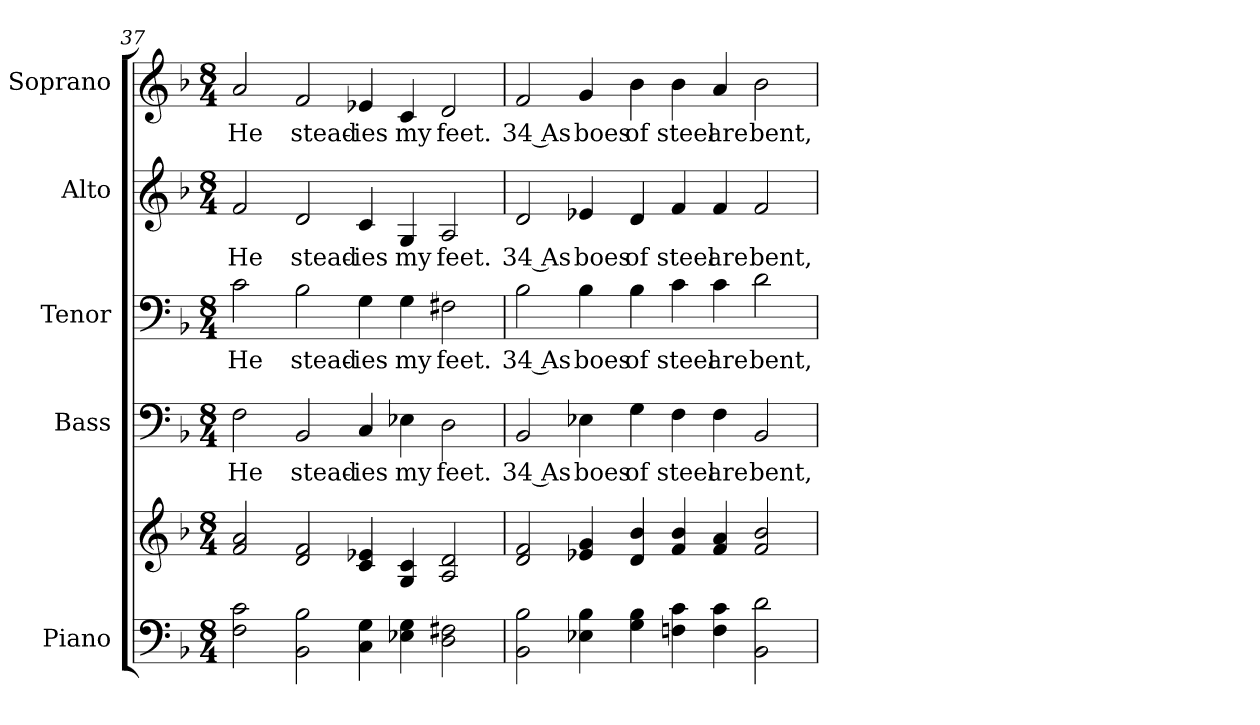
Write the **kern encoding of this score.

**kern	**kern	**kern	**text	**kern	**text	**kern	**text	**kern	**text
*part5	*part5	*part4	*part4	*part3	*part3	*part2	*part2	*part1	*part1
*staff6	*staff5	*staff4	*staff4	*staff3	*staff3	*staff2	*staff2	*staff1	*staff1
*I"Piano	*	*I"Bass	*	*I"Tenor	*	*I"Alto	*	*I"Soprano	*
*I'Pno.	*	*I'B.	*	*I'T.	*	*I'A.	*	*I'S.	*
!!LO:PB:g=z
*clefF4	*clefG2	*clefF4	*	*clefF4	*	*clefG2	*	*clefG2	*
*k[b-]	*k[b-]	*k[b-]	*	*k[b-]	*	*k[b-]	*	*k[b-]	*
*d:	*d:	*d:	*	*d:	*	*d:	*	*d:	*
*M8/4	*M8/4	*M8/4	*	*M8/4	*	*M8/4	*	*M8/4	*
=37	=37	=37	=37	=37	=37	=37	=37	=37	=37
!	!	!	!LO:LY:b:color=#000000	!	!	!	!	!	!
!	!	!	!	!	!LO:LY:b:color=#000000	!	!	!	!
!	!	!	!	!	!	!	!LO:LY:b:color=#000000	!	!
!	!	!	!	!	!	!	!	!	!LO:LY:b:color=#000000
2Fi\ 2ci	2fi/ 2ai	2Fi\	He	2ci\	He	2fi/	He	2ai/	He
!	!	!	!LO:LY:b:color=#000000	!	!	!	!	!	!
!	!	!	!	!	!LO:LY:b:color=#000000	!	!	!	!
!	!	!	!	!	!	!	!LO:LY:b:color=#000000	!	!
!	!	!	!	!	!	!	!	!	!LO:LY:b:color=#000000
2BB-i\ 2B-i	2di/ 2fi	2BB-i/	stead-	2B-i\	stead-	2di/	stead-	2fi/	stead-
!	!	!	!LO:LY:b:color=#000000	!	!	!	!	!	!
!	!	!	!	!	!LO:LY:b:color=#000000	!	!	!	!
!	!	!	!	!	!	!	!LO:LY:b:color=#000000	!	!
!	!	!	!	!	!	!	!	!	!LO:LY:b:color=#000000
4Ci\ 4Gi	4ci/ 4e-Xi	4Ci/	-ies	4Gi\	-ies	4ci/	-ies	4e-Xi/	-ies
!	!	!	!LO:LY:b:color=#000000	!	!	!	!	!	!
!	!	!	!	!	!LO:LY:b:color=#000000	!	!	!	!
!	!	!	!	!	!	!	!LO:LY:b:color=#000000	!	!
!	!	!	!	!	!	!	!	!	!LO:LY:b:color=#000000
4E-Xi\ 4Gi	4Gi/ 4ci	4E-Xi\	my	4Gi\	my	4Gi/	my	4ci/	my
!	!	!	!LO:LY:b:color=#000000	!	!	!	!	!	!
!	!	!	!	!	!LO:LY:b:color=#000000	!	!	!	!
!	!	!	!	!	!	!	!LO:LY:b:color=#000000	!	!
!	!	!	!	!	!	!	!	!	!LO:LY:b:color=#000000
2Di\ 2F#Xi	2Ai/ 2di	2Di\	feet.	2F#Xi\	feet.	2Ai/	feet.	2di/	feet.
=38	=38	=38	=38	=38	=38	=38	=38	=38	=38
!	!	!	!LO:LY:b:color=#000000	!	!	!	!	!	!
!	!	!	!	!	!LO:LY:b:color=#000000	!	!	!	!
!	!	!	!	!	!	!	!LO:LY:b:color=#000000	!	!
!	!	!	!	!	!	!	!	!	!LO:LY:b:color=#000000
2BB-i\ 2B-i	2di/ 2fi	2BB-i/	34 As	2B-i\	34 As	2di/	34 As	2fi/	34 As
!	!	!	!LO:LY:b:color=#000000	!	!	!	!	!	!
!	!	!	!	!	!LO:LY:b:color=#000000	!	!	!	!
!	!	!	!	!	!	!	!LO:LY:b:color=#000000	!	!
!	!	!	!	!	!	!	!	!	!LO:LY:b:color=#000000
4E-Xi\ 4B-i	4e-Xi/ 4gi	4E-Xi\	boes	4B-i\	boes	4e-Xi/	boes	4gi/	boes
!	!	!	!LO:LY:b:color=#000000	!	!	!	!	!	!
!	!	!	!	!	!LO:LY:b:color=#000000	!	!	!	!
!	!	!	!	!	!	!	!LO:LY:b:color=#000000	!	!
!	!	!	!	!	!	!	!	!	!LO:LY:b:color=#000000
4Gi\ 4B-i	4di/ 4b-i	4Gi\	of	4B-i\	of	4di/	of	4b-i\	of
!	!	!	!LO:LY:b:color=#000000	!	!	!	!	!	!
!	!	!	!	!	!LO:LY:b:color=#000000	!	!	!	!
!	!	!	!	!	!	!	!LO:LY:b:color=#000000	!	!
!	!	!	!	!	!	!	!	!	!LO:LY:b:color=#000000
4Fni\ 4ci	4fi/ 4b-i	4Fi\	steel	4ci\	steel	4fi/	steel	4b-i\	steel
!	!	!	!LO:LY:b:color=#000000	!	!	!	!	!	!
!	!	!	!	!	!LO:LY:b:color=#000000	!	!	!	!
!	!	!	!	!	!	!	!LO:LY:b:color=#000000	!	!
!	!	!	!	!	!	!	!	!	!LO:LY:b:color=#000000
4Fi\ 4ci	4fi/ 4ai	4Fi\	are	4ci\	are	4fi/	are	4ai/	are
!	!	!	!LO:LY:b:color=#000000	!	!	!	!	!	!
!	!	!	!	!	!LO:LY:b:color=#000000	!	!	!	!
!	!	!	!	!	!	!	!LO:LY:b:color=#000000	!	!
!	!	!	!	!	!	!	!	!	!LO:LY:b:color=#000000
2BB-i\ 2di	2fi/ 2b-i	2BB-i/	bent,	2di\	bent,	2fi/	bent,	2b-i\	bent,
=	=	=	=	=	=	=	=	=	=
*-	*-	*-	*-	*-	*-	*-	*-	*-	*-
